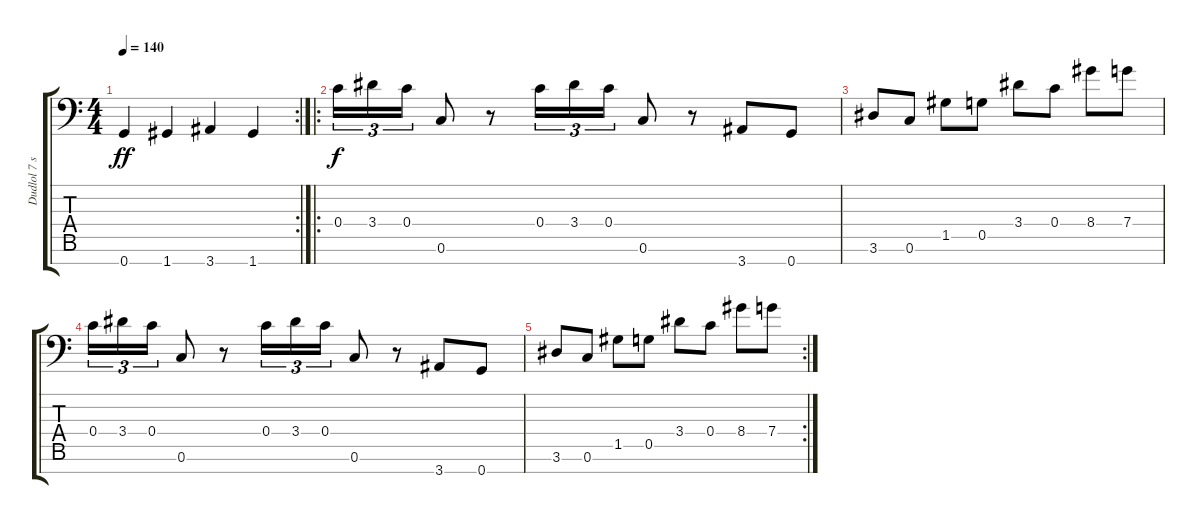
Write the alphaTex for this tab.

\track ("Dudlol 7 strungs" "Dudlol 7 s") {instrument distortionguitar}
\staff {score tabs}
\tuning (D4 A3 F3 C3 G2 C2 G1) {hide}
\rc 2
\ts (4 4)
\tempo 140
\clef f4
\ks c
0.7.4{dy ff} 1.7.4 3.7.4 1.7.4 |
\ro
0.4.16{tu (3 2) dy f} 3.4.16{tu (3 2)} 0.4.16{tu (3 2)} 0.6.8 r.8 0.4.16{tu (3 2)} 3.4.16{tu (3 2)} 0.4.16{tu (3 2)} 0.6.8 r.8 3.7.8 0.7.8 |
3.6.8 0.6.8 1.5.8 0.5.8 3.4.8 0.4.8 8.4.8 7.4.8 |
0.4.16{tu (3 2)} 3.4.16{tu (3 2)} 0.4.16{tu (3 2)} 0.6.8 r.8 0.4.16{tu (3 2)} 3.4.16{tu (3 2)} 0.4.16{tu (3 2)} 0.6.8 r.8 3.7.8 0.7.8 |
\rc 2
3.6.8 0.6.8 1.5.8 0.5.8 3.4.8 0.4.8 8.4.8 7.4.8
